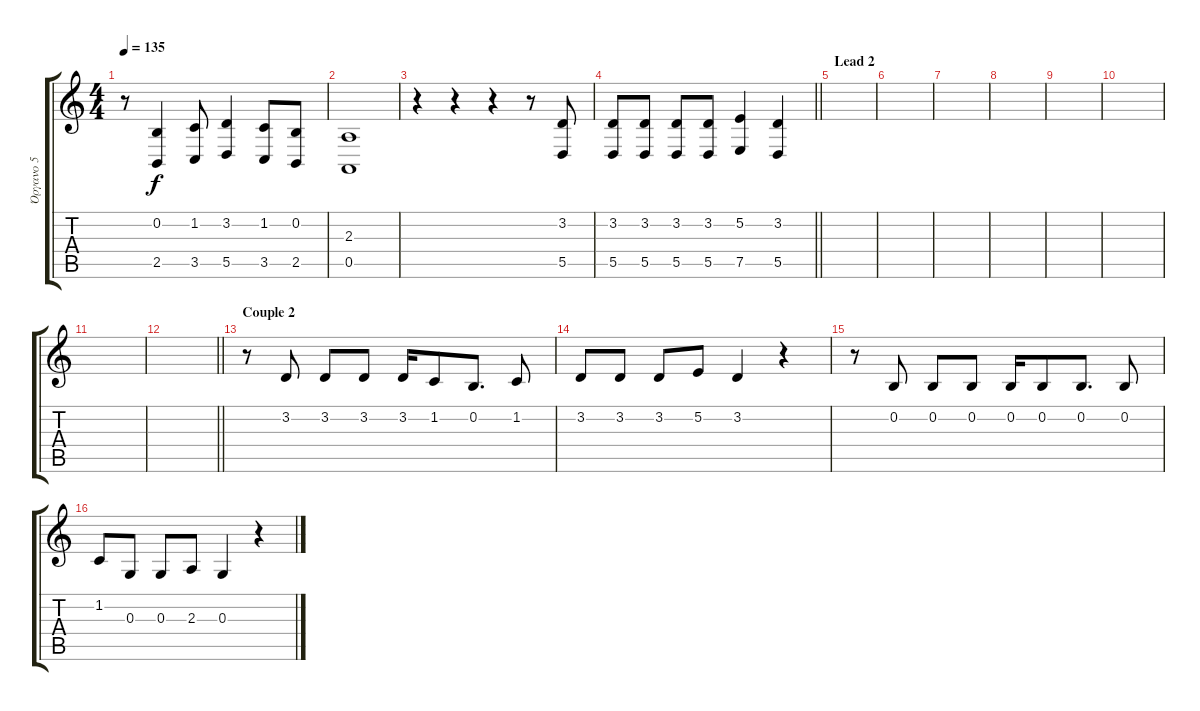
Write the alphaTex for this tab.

\track ("Όργανο 5" "Όργανο 5") {instrument altosax}
\staff {score tabs}
\tuning (E4 B3 G3 D3 A2 E2) {hide}
\ts (4 4)
\tempo 135
\clef g2
\ks c
r.8{dy f} (0.2 2.5).4 (1.2 3.5).8 (3.2 5.5).4 (1.2 3.5).8 (0.2 2.5).8 |
(2.3 0.5).1 |
r.4 r.4 r.4 r.8 (3.2 5.5).8 |
\barLineRight lightlight
(3.2 5.5).8 (3.2 5.5).8 (3.2 5.5).8 (3.2 5.5).8 (5.2 7.5).4 (3.2 5.5).4 |
\section ("" "Lead 2")
|
|
|
|
|
|
|
\barLineRight lightlight
|
\section ("" "Couple 2")
r.8 3.2.8 3.2.8 3.2.8 3.2.16 1.2.8 0.2.8{d} 1.2.8 |
3.2.8 3.2.8 3.2.8 5.2.8 3.2.4 r.4 |
r.8 0.2.8 0.2.8 0.2.8 0.2.16 0.2.8 0.2.8{d} 0.2.8 |
1.2.8 0.3.8 0.3.8 2.3.8 0.3.4 r.4
